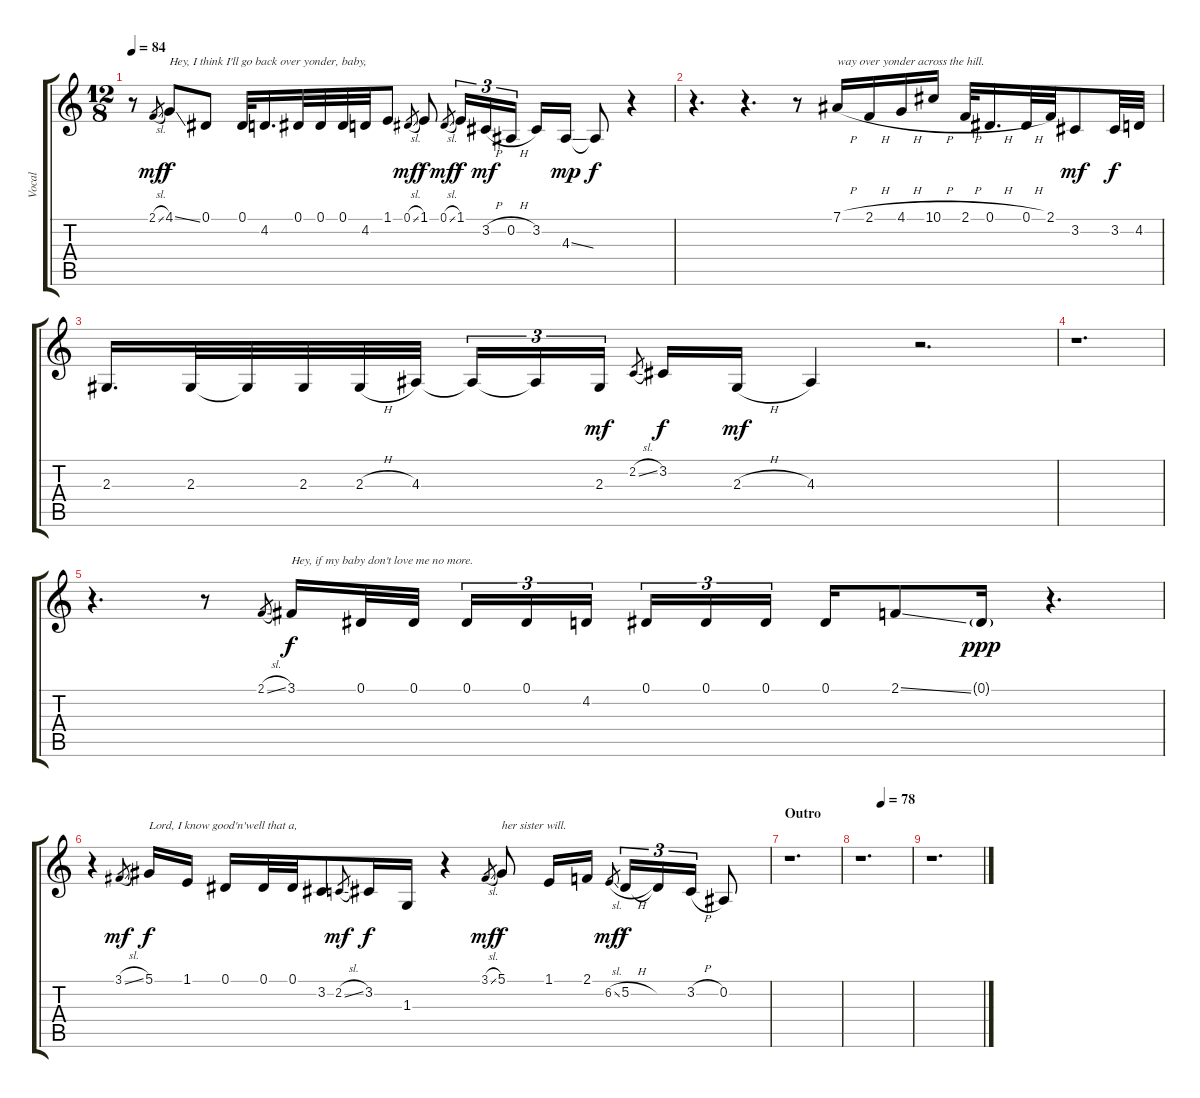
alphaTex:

\track ("Vocal" "Vocal") {instrument flute}
\staff {score tabs}
\tuning (Eb4 Bb3 Gb3 Db3 Ab2 Eb2) {hide}
\ts (12 8)
\tempo 84
\clef g2
\ks c
r.8{dy mp} 2.1{sl}.8{gr dy mf} 4.1{ss}.8{txt "Hey, I think I'll go back over yonder, baby," dy f} 0.1.8 0.1.32 4.2.16{d} 0.1.32 0.1.32 0.1.32 4.2.32 1.1.8 0.1{sl}.8{gr dy mf} 1.1.8{dy f} 0.1{sl}.8{gr dy mf} 1.1.16{tu (3 2) dy f} 3.2{h}.16{tu (3 2) dy mf} 0.2{h}.16{tu (3 2) beam splitsecondary} 3.2.16 4.3{ss}.16{dy mp} 4.3{t}.8{dy f} r.4 |
r.4{d} r.4{d} r.8 7.1{h}.16{txt "way over yonder across the hill."} 2.1{h}.16 4.1{h}.16 10.1{h}.16 2.1{h}.32 0.1{h}.16{d} 0.1{h}.32 2.1.32 3.2.8{dy mf} 3.2.32{dy f} 4.2.32 |
2.3.16{d} 2.3.32 2.3{t}.32 2.3.32 2.3{h}.32 4.3.32{beam splitsecondary} 4.3{t}.16{tu (3 2)} 4.3{t}.16{tu (3 2)} 2.3.16{tu (3 2) dy mf} 2.2{sl}.8{gr} 3.2.16{dy f} 2.3{h}.16{dy mf} 4.3.4 r.2{d} |
r.1{d} |
r.4{d} r.8 2.1{sl}.8{gr} 3.1.16{txt "Hey, if my baby don't love me no more." dy f} 0.1.32 0.1.32{beam splitsecondary} 0.1.16{tu (3 2)} 0.1.16{tu (3 2)} 4.2.16{tu (3 2)} 0.1.16{tu (3 2)} 0.1.16{tu (3 2)} 0.1.16{tu (3 2) beam splitsecondary} 0.1.16 2.1{ss}.8 0.1{g}.16{dy ppp} r.4{d} |
r.4 3.1{sl}.8{gr dy mf} 5.1.16{txt "Lord, I know good'n'well that a," dy f} 1.1.16 0.1.16 0.1.32 0.1.32 3.2.8 2.2{sl}.8{gr dy mf} 3.2.16{dy f} 1.3.16 r.4 3.1{sl}.8{gr dy mf} 5.1.8{txt "her sister will." dy f} 1.1.16 2.1.16 6.2{sl}.8{gr dy mf beam splitsecondary} 5.2{h}.16{tu (3 2) dy f} 5.2{t}.16{tu (3 2)} 3.2{h}.16{tu (3 2)} 0.2.8 |
\section ("" "Outro")
r.1{d} |
\tempo (78 0.4166666666666667)
r.1{d} |
r.1{d}
